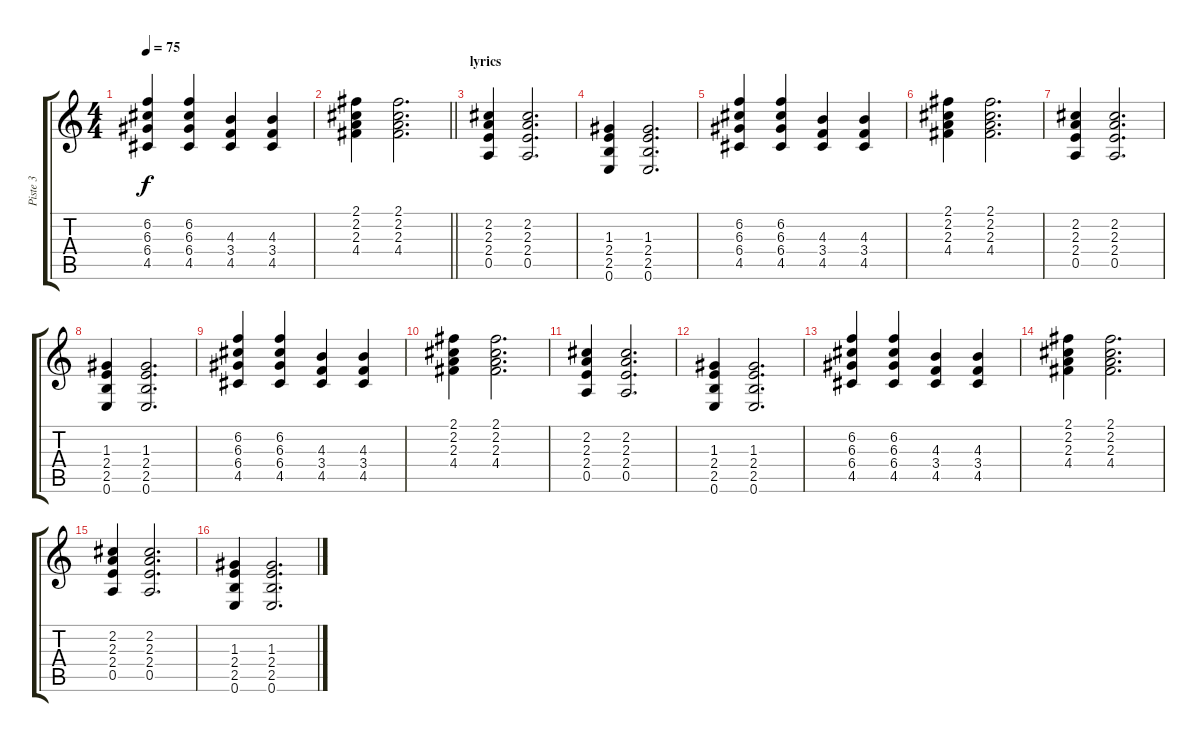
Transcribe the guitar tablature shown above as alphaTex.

\track ("Piste 3" "Piste 3") {instrument overdrivenguitar}
\staff {score tabs}
\tuning (E4 B3 G3 D3 A2 E2) {hide}
\ts (4 4)
\tempo 75
\clef g2
\ks c
(6.2 6.3 6.4 4.5).4{dy f} (6.2 6.3 6.4 4.5).4 (4.3 3.4 4.5).4 (4.3 3.4 4.5).4 |
\barLineRight lightlight
(2.1 2.2 2.3 4.4).4 (2.1 2.2 2.3 4.4).2{d} |
\section ("" "lyrics")
(2.2 2.3 2.4 0.5).4 (2.2 2.3 2.4 0.5).2{d} |
(1.3 2.4 2.5 0.6).4 (1.3 2.4 2.5 0.6).2{d} |
(6.2 6.3 6.4 4.5).4 (6.2 6.3 6.4 4.5).4 (4.3 3.4 4.5).4 (4.3 3.4 4.5).4 |
(2.1 2.2 2.3 4.4).4 (2.1 2.2 2.3 4.4).2{d} |
(2.2 2.3 2.4 0.5).4 (2.2 2.3 2.4 0.5).2{d} |
(1.3 2.4 2.5 0.6).4 (1.3 2.4 2.5 0.6).2{d} |
(6.2 6.3 6.4 4.5).4 (6.2 6.3 6.4 4.5).4 (4.3 3.4 4.5).4 (4.3 3.4 4.5).4 |
(2.1 2.2 2.3 4.4).4 (2.1 2.2 2.3 4.4).2{d} |
(2.2 2.3 2.4 0.5).4 (2.2 2.3 2.4 0.5).2{d} |
(1.3 2.4 2.5 0.6).4 (1.3 2.4 2.5 0.6).2{d} |
(6.2 6.3 6.4 4.5).4 (6.2 6.3 6.4 4.5).4 (4.3 3.4 4.5).4 (4.3 3.4 4.5).4 |
(2.1 2.2 2.3 4.4).4 (2.1 2.2 2.3 4.4).2{d} |
(2.2 2.3 2.4 0.5).4 (2.2 2.3 2.4 0.5).2{d} |
(1.3 2.4 2.5 0.6).4 (1.3 2.4 2.5 0.6).2{d}
